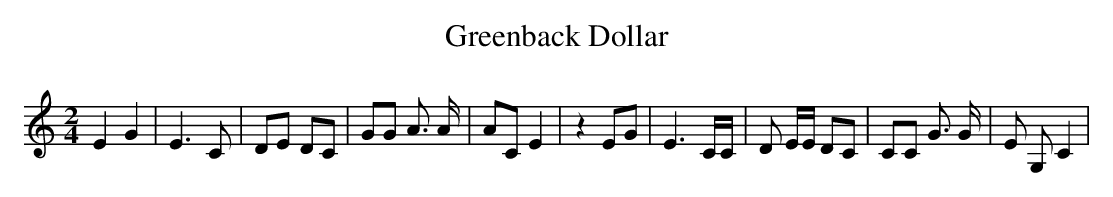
X:1
T:Greenback Dollar
M:2/4
L:1/8
K:C
 E2 G2| E3 C| DE DC| GG A3/2 A/2| AC E2| z2 EG| E3 C/2C/2| D E/2E/2 DC|\
 CC G3/2 G/2| E G, C2|
